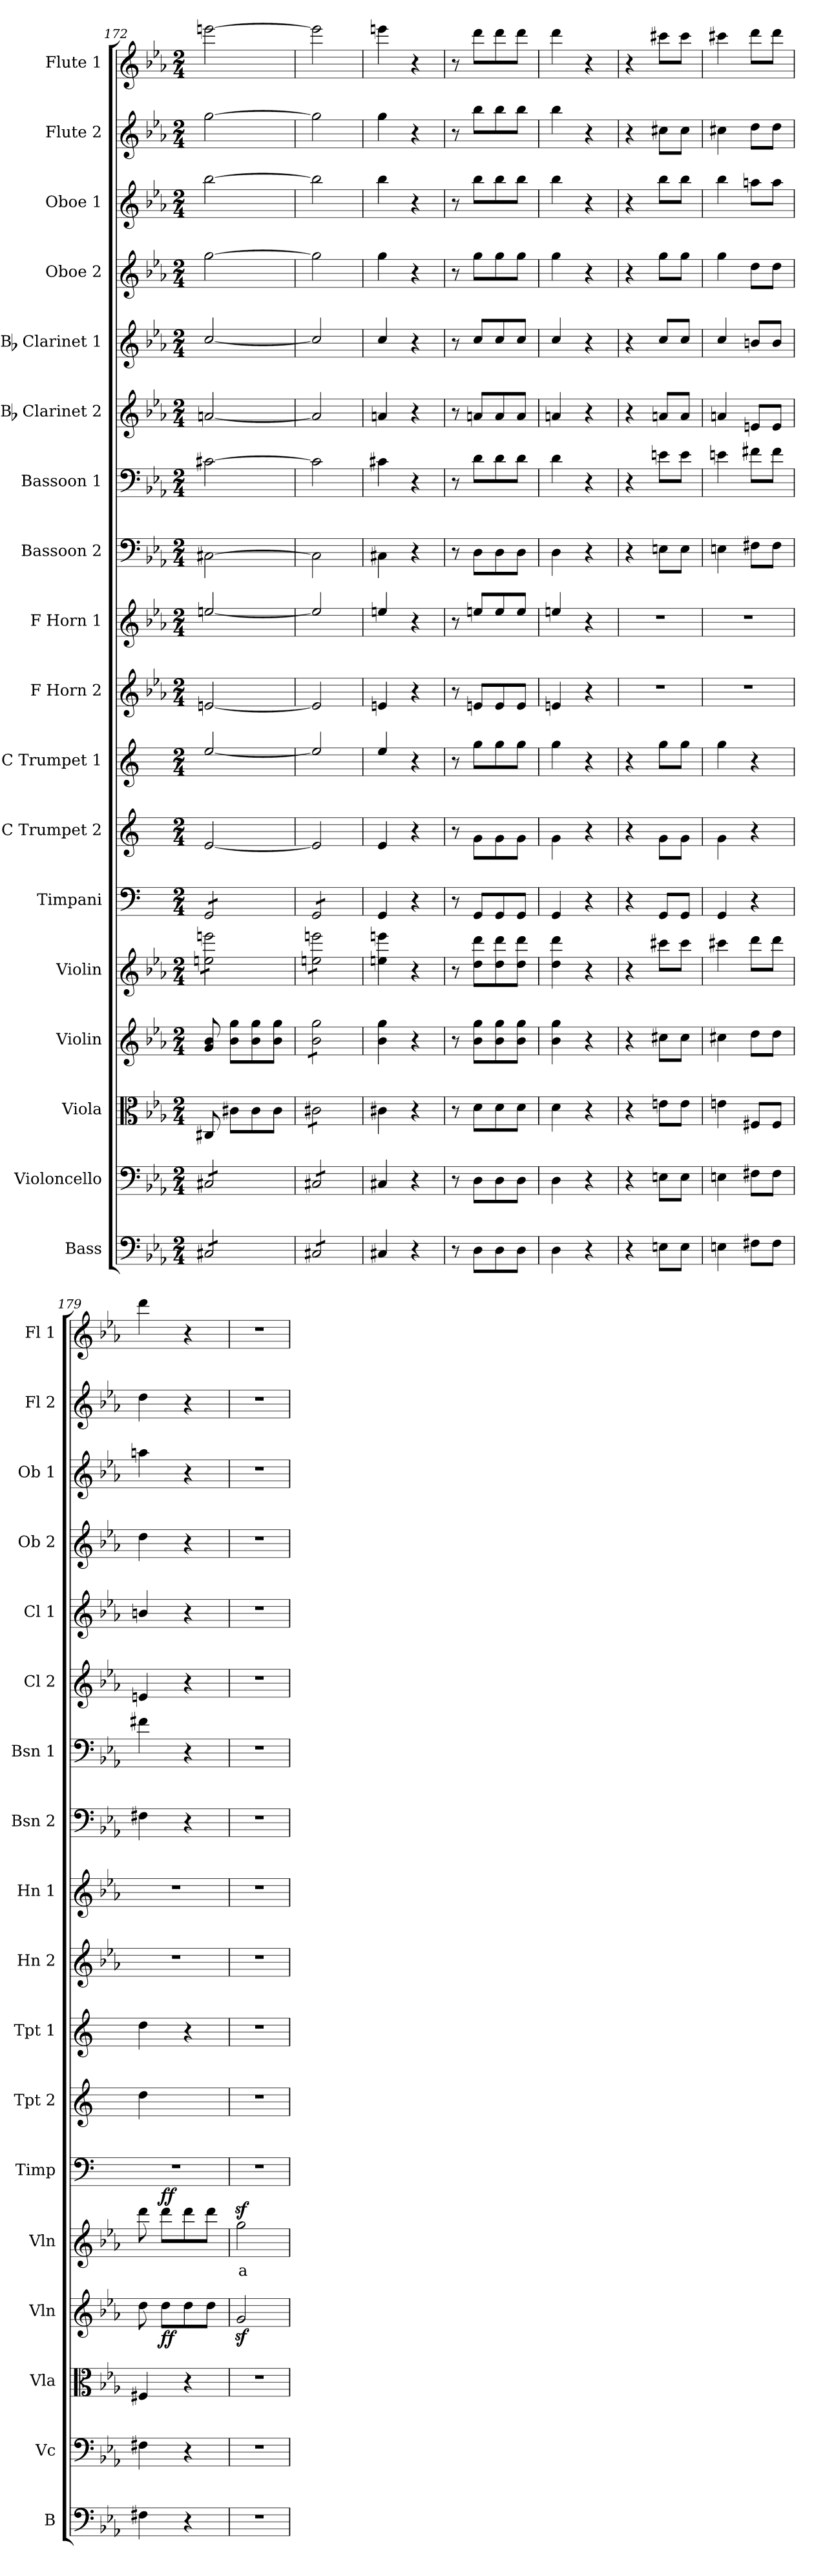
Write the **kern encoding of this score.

**kern	**dynam	**kern	**dynam	**kern	**dynam	**kern	**dynam	**kern	**text	**dynam	**kern	**dynam	**kern	**dynam	**kern	**dynam	**kern	**dynam	**kern	**dynam	**kern	**dynam	**kern	**dynam	**kern	**dynam	**kern	**dynam	**kern	**dynam	**kern	**dynam	**kern	**dynam	**kern	**dynam
*part18	*part18	*part17	*part17	*part16	*part16	*part15	*part15	*part14	*part14	*part14	*part13	*part13	*part12	*part12	*part11	*part11	*part10	*part10	*part9	*part9	*part8	*part8	*part7	*part7	*part6	*part6	*part5	*part5	*part4	*part4	*part3	*part3	*part2	*part2	*part1	*part1
*staff18	*staff18	*staff17	*staff17	*staff16	*staff16	*staff15	*staff15	*staff14	*staff14	*staff14	*staff13	*staff13	*staff12	*staff12	*staff11	*staff11	*staff10	*staff10	*staff9	*staff9	*staff8	*staff8	*staff7	*staff7	*staff6	*staff6	*staff5	*staff5	*staff4	*staff4	*staff3	*staff3	*staff2	*staff2	*staff1	*staff1
*I"Bass	*	*I"Violoncello	*	*I"Viola	*	*I"Violin	*	*I"Violin	*	*	*I"Timpani	*	*I"C Trumpet 2	*	*I"C Trumpet 1	*	*I"F Horn 2	*	*I"F Horn 1	*	*I"Bassoon 2	*	*I"Bassoon 1	*	*I"Bb Clarinet 2	*	*I"Bb Clarinet 1	*	*I"Oboe 2	*	*I"Oboe 1	*	*I"Flute 2	*	*I"Flute 1	*
*I'B	*	*I'Vc	*	*I'Vla	*	*I'Vln	*	*I'Vln	*	*	*I'Timp	*	*I'Tpt 2	*	*I'Tpt 1	*	*I'Hn 2	*	*I'Hn 1	*	*I'Bsn 2	*	*I'Bsn 1	*	*I'Cl 2	*	*I'Cl 1	*	*I'Ob 2	*	*I'Ob 1	*	*I'Fl 2	*	*I'Fl 1	*
*clefF4	*	*clefF4	*	*clefC3	*	*clefG2	*	*clefG2	*	*	*clefF4	*	*clefG2	*	*clefG2	*	*clefG2	*	*clefG2	*	*clefF4	*	*clefF4	*	*clefG2	*	*clefG2	*	*clefG2	*	*clefG2	*	*clefG2	*	*clefG2	*
*ITrd7c12	*	*	*	*	*	*	*	*	*	*	*	*	*	*	*	*	*ITrd4c7	*	*ITrd4c7	*	*	*	*	*	*ITrd1c2	*	*ITrd1c2	*	*	*	*	*	*	*	*	*
*k[b-e-a-]	*	*k[b-e-a-]	*	*k[b-e-a-]	*	*k[b-e-a-]	*	*k[b-e-a-]	*	*	*k[]	*	*k[]	*	*k[]	*	*k[b-e-a-d-]	*	*k[b-e-a-d-]	*	*k[b-e-a-]	*	*k[b-e-a-]	*	*k[b-e-a-d-g-]	*	*k[b-e-a-d-g-]	*	*k[b-e-a-]	*	*k[b-e-a-]	*	*k[b-e-a-]	*	*k[b-e-a-]	*
*M2/4	*	*M2/4	*	*M2/4	*	*M2/4	*	*M2/4	*	*	*M2/4	*	*M2/4	*	*M2/4	*	*M2/4	*	*M2/4	*	*M2/4	*	*M2/4	*	*M2/4	*	*M2/4	*	*M2/4	*	*M2/4	*	*M2/4	*	*M2/4	*
=172	=172	=172	=172	=172	=172	=172	=172	=172	=172	=172	=172	=172	=172	=172	=172	=172	=172	=172	=172	=172	=172	=172	=172	=172	=172	=172	=172	=172	=172	=172	=172	=172	=172	=172	=172	=172
*tremolo	*	*	*	*	*	*	*	*	*	*	*	*	*	*	*	*	*	*	*	*	*	*	*	*	*	*	*	*	*	*	*	*	*	*	*	*
*	*	*tremolo	*	*	*	*	*	*	*	*	*	*	*	*	*	*	*	*	*	*	*	*	*	*	*	*	*	*	*	*	*	*	*	*	*	*
*	*	*	*	*	*	*	*	*tremolo	*	*	*	*	*	*	*	*	*	*	*	*	*	*	*	*	*	*	*	*	*	*	*	*	*	*	*	*
*	*	*	*	*	*	*	*	*	*	*	*tremolo	*	*	*	*	*	*	*	*	*	*	*	*	*	*	*	*	*	*	*	*	*	*	*	*	*
8CC#XL	.	8C#XL	.	8C#X	.	8g/ 8b-/	.	8een\ 8eeen\L	.	.	8GGL	.	[2e/	.	[2ee/	.	[2An/	.	[2an/	.	[2C#X\	.	[2c#X\	.	[2gn/	.	[2b-/	.	[2gg\	.	[2bb-\	.	[2gg\	.	[2eeen\	.
8CC#X	.	8C#X	.	8c#XL	.	8b-\ 8gg\L	.	8een\ 8eeen\	.	.	8GG	.	.	.	.	.	.	.	.	.	.	.	.	.	.	.	.	.	.	.	.	.	.	.	.	.
8CC#X	.	8C#X	.	8c#	.	8b-\ 8gg\	.	8een\ 8eeen\	.	.	8GG	.	.	.	.	.	.	.	.	.	.	.	.	.	.	.	.	.	.	.	.	.	.	.	.	.
8CC#XJ	.	8C#XJ	.	8c#J	.	8b-\ 8gg\J	.	8een\ 8eeen\J	.	.	8GGJ	.	.	.	.	.	.	.	.	.	.	.	.	.	.	.	.	.	.	.	.	.	.	.	.	.
=173	=173	=173	=173	=173	=173	=173	=173	=173	=173	=173	=173	=173	=173	=173	=173	=173	=173	=173	=173	=173	=173	=173	=173	=173	=173	=173	=173	=173	=173	=173	=173	=173	=173	=173	=173	=173
*	*	*	*	*tremolo	*	*	*	*	*	*	*	*	*	*	*	*	*	*	*	*	*	*	*	*	*	*	*	*	*	*	*	*	*	*	*	*
*	*	*	*	*	*	*tremolo	*	*	*	*	*	*	*	*	*	*	*	*	*	*	*	*	*	*	*	*	*	*	*	*	*	*	*	*	*	*
8CC#XL	.	8C#XL	.	8c#XL	.	8b-\ 8gg\L	.	8een\ 8eeen\L	.	.	8GGL	.	2e/]	.	2ee/]	.	2A/]	.	2a/]	.	2C#\]	.	2c#\]	.	2g/]	.	2b-/]	.	2gg\]	.	2bb-\]	.	2gg\]	.	2eee\]	.
8CC#X	.	8C#X	.	8c#X	.	8b-\ 8gg\	.	8een\ 8eeen\	.	.	8GG	.	.	.	.	.	.	.	.	.	.	.	.	.	.	.	.	.	.	.	.	.	.	.	.	.
8CC#X	.	8C#X	.	8c#X	.	8b-\ 8gg\	.	8een\ 8eeen\	.	.	8GG	.	.	.	.	.	.	.	.	.	.	.	.	.	.	.	.	.	.	.	.	.	.	.	.	.
8CC#XJ	.	8C#XJ	.	8c#XJ	.	8b-\ 8gg\J	.	8een\ 8eeen\J	.	.	8GGJ	.	.	.	.	.	.	.	.	.	.	.	.	.	.	.	.	.	.	.	.	.	.	.	.	.
*	*	*	*	*	*	*	*	*	*	*	*Xtremolo	*	*	*	*	*	*	*	*	*	*	*	*	*	*	*	*	*	*	*	*	*	*	*	*	*
*	*	*	*	*	*	*	*	*Xtremolo	*	*	*	*	*	*	*	*	*	*	*	*	*	*	*	*	*	*	*	*	*	*	*	*	*	*	*	*
*	*	*	*	*	*	*Xtremolo	*	*	*	*	*	*	*	*	*	*	*	*	*	*	*	*	*	*	*	*	*	*	*	*	*	*	*	*	*	*
*	*	*	*	*Xtremolo	*	*	*	*	*	*	*	*	*	*	*	*	*	*	*	*	*	*	*	*	*	*	*	*	*	*	*	*	*	*	*	*
*	*	*Xtremolo	*	*	*	*	*	*	*	*	*	*	*	*	*	*	*	*	*	*	*	*	*	*	*	*	*	*	*	*	*	*	*	*	*	*
*Xtremolo	*	*	*	*	*	*	*	*	*	*	*	*	*	*	*	*	*	*	*	*	*	*	*	*	*	*	*	*	*	*	*	*	*	*	*	*
=174	=174	=174	=174	=174	=174	=174	=174	=174	=174	=174	=174	=174	=174	=174	=174	=174	=174	=174	=174	=174	=174	=174	=174	=174	=174	=174	=174	=174	=174	=174	=174	=174	=174	=174	=174	=174
4CC#X	.	4C#X	.	4c#X	.	4b-\ 4gg\	.	4een\ 4eeen\	.	.	4GG	.	4e/	.	4ee/	.	4An/	.	4an/	.	4C#X\	.	4c#X\	.	4gn/	.	4b-/	.	4gg\	.	4bb-\	.	4gg\	.	4eeen\	.
4r	.	4r	.	4r	.	4r	.	4r	.	.	4r	.	4r	.	4r	.	4r	.	4r	.	4r	.	4r	.	4r	.	4r	.	4r	.	4r	.	4r	.	4r	.
=175	=175	=175	=175	=175	=175	=175	=175	=175	=175	=175	=175	=175	=175	=175	=175	=175	=175	=175	=175	=175	=175	=175	=175	=175	=175	=175	=175	=175	=175	=175	=175	=175	=175	=175	=175	=175
8r	.	8r	.	8r	.	8r	.	8r	.	.	8r	.	8r	.	8r	.	8r	.	8r	.	8r	.	8r	.	8r	.	8r	.	8r	.	8r	.	8r	.	8r	.
!	!LO:DY:b	!	!	!	!	!	!	!	!	!	!	!	!	!	!	!	!	!	!	!	!	!	!	!	!	!	!	!	!	!	!	!	!	!	!	!
!	!LO:DY:n=1:b	!	!LO:DY:b	!	!	!	!	!	!	!	!	!	!	!	!	!	!	!	!	!	!	!	!	!	!	!	!	!	!	!	!	!	!	!	!	!
!	!	!	!LO:DY:n=1:b	!	!LO:DY:b	!	!	!	!	!	!	!	!	!	!	!	!	!	!	!	!	!	!	!	!	!	!	!	!	!	!	!	!	!	!	!
!	!	!	!	!	!LO:DY:n=1:b	!	!LO:DY:b	!	!	!	!	!	!	!	!	!	!	!	!	!	!	!	!	!	!	!	!	!	!	!	!	!	!	!	!	!
!	!	!	!	!	!	!	!LO:DY:n=1:b	!	!	!LO:DY:b	!	!	!	!	!	!	!	!	!	!	!	!	!	!	!	!	!	!	!	!	!	!	!	!	!	!
!	!	!	!	!	!	!	!	!	!	!LO:DY:n=1:b	!	!LO:DY:b	!	!	!	!	!	!	!	!	!	!	!	!	!	!	!	!	!	!	!	!	!	!	!	!
!	!	!	!	!	!	!	!	!	!	!	!	!LO:DY:n=1:b	!	!LO:DY:b	!	!	!	!	!	!	!	!	!	!	!	!	!	!	!	!	!	!	!	!	!	!
!	!	!	!	!	!	!	!	!	!	!	!	!	!	!LO:DY:n=1:b	!	!LO:DY:b	!	!	!	!	!	!	!	!	!	!	!	!	!	!	!	!	!	!	!	!
!	!	!	!	!	!	!	!	!	!	!	!	!	!	!	!	!LO:DY:n=1:b	!	!LO:DY:b	!	!	!	!	!	!	!	!	!	!	!	!	!	!	!	!	!	!
!	!	!	!	!	!	!	!	!	!	!	!	!	!	!	!	!	!	!LO:DY:n=1:b	!	!LO:DY:b	!	!	!	!	!	!	!	!	!	!	!	!	!	!	!	!
!	!	!	!	!	!	!	!	!	!	!	!	!	!	!	!	!	!	!	!	!LO:DY:n=1:b	!	!LO:DY:b	!	!	!	!	!	!	!	!	!	!	!	!	!	!
!	!	!	!	!	!	!	!	!	!	!	!	!	!	!	!	!	!	!	!	!	!	!LO:DY:n=1:b	!	!LO:DY:b	!	!	!	!	!	!	!	!	!	!	!	!
!	!	!	!	!	!	!	!	!	!	!	!	!	!	!	!	!	!	!	!	!	!	!	!	!LO:DY:n=1:b	!	!LO:DY:b	!	!	!	!	!	!	!	!	!	!
!	!	!	!	!	!	!	!	!	!	!	!	!	!	!	!	!	!	!	!	!	!	!	!	!	!	!LO:DY:n=1:b	!	!LO:DY:b	!	!	!	!	!	!	!	!
!	!	!	!	!	!	!	!	!	!	!	!	!	!	!	!	!	!	!	!	!	!	!	!	!	!	!	!	!LO:DY:n=1:b	!	!LO:DY:b	!	!	!	!	!	!
!	!	!	!	!	!	!	!	!	!	!	!	!	!	!	!	!	!	!	!	!	!	!	!	!	!	!	!	!	!	!LO:DY:n=1:b	!	!LO:DY:b	!	!	!	!
!	!	!	!	!	!	!	!	!	!	!	!	!	!	!	!	!	!	!	!	!	!	!	!	!	!	!	!	!	!	!	!	!LO:DY:n=1:b	!	!LO:DY:b	!	!
!	!	!	!	!	!	!	!	!	!	!	!	!	!	!	!	!	!	!	!	!	!	!	!	!	!	!	!	!	!	!	!	!	!	!LO:DY:n=1:b	!	!LO:DY:b
!	!	!	!	!	!	!	!	!	!	!	!	!	!	!	!	!	!	!	!	!	!	!	!	!	!	!	!	!	!	!	!	!	!	!	!	!LO:DY:n=1:b
8DDL	other-dynamics f	8DL	other-dynamics f	8dL	other-dynamics f	8b-\ 8gg\L	other-dynamics f	8dd\ 8ddd\L	.	other-dynamics f	8GGL	other-dynamics f	8g\L	other-dynamics f	8gg\L	other-dynamics f	8An/L	other-dynamics f	8an/L	other-dynamics f	8D\L	other-dynamics f	8d\L	other-dynamics f	8gn/L	other-dynamics f	8b-/L	other-dynamics f	8gg\L	other-dynamics f	8bb-\L	other-dynamics f	8bb-\L	other-dynamics f	8ddd\L	other-dynamics f
8DD	.	8D	.	8d	.	8b-\ 8gg\	.	8dd\ 8ddd\	.	.	8GG	.	8g\	.	8gg\	.	8A/	.	8a/	.	8D\	.	8d\	.	8g/	.	8b-/	.	8gg\	.	8bb-\	.	8bb-\	.	8ddd\	.
8DDJ	.	8DJ	.	8dJ	.	8b-\ 8gg\J	.	8dd\ 8ddd\J	.	.	8GGJ	.	8g\J	.	8gg\J	.	8A/J	.	8a/J	.	8D\J	.	8d\J	.	8g/J	.	8b-/J	.	8gg\J	.	8bb-\J	.	8bb-\J	.	8ddd\J	.
=176	=176	=176	=176	=176	=176	=176	=176	=176	=176	=176	=176	=176	=176	=176	=176	=176	=176	=176	=176	=176	=176	=176	=176	=176	=176	=176	=176	=176	=176	=176	=176	=176	=176	=176	=176	=176
4DD	.	4D	.	4d	.	4b-\ 4gg\	.	4dd\ 4ddd\	.	.	4GG	.	4g\	.	4gg\	.	4An/	.	4an/	.	4D\	.	4d\	.	4gn/	.	4b-/	.	4gg\	.	4bb-\	.	4bb-\	.	4ddd\	.
4r	.	4r	.	4r	.	4r	.	4r	.	.	4r	.	4r	.	4r	.	4r	.	4r	.	4r	.	4r	.	4r	.	4r	.	4r	.	4r	.	4r	.	4r	.
=177	=177	=177	=177	=177	=177	=177	=177	=177	=177	=177	=177	=177	=177	=177	=177	=177	=177	=177	=177	=177	=177	=177	=177	=177	=177	=177	=177	=177	=177	=177	=177	=177	=177	=177	=177	=177
4r	.	4r	.	4r	.	4r	.	4r	.	.	4r	.	4r	.	4r	.	2r	.	2r	.	4r	.	4r	.	4r	.	4r	.	4r	.	4r	.	4r	.	4r	.
8EEnL	.	8EnL	.	8enL	.	8cc#XL	.	8ccc#XL	.	.	8GGL	.	8g\L	.	8gg\L	.	.	.	.	.	8En\L	.	8en\L	.	8gn/L	.	8b-/L	.	8gg\L	.	8bb-\L	.	8cc#X\L	.	8ccc#X\L	.
8EEJ	.	8EJ	.	8eJ	.	8cc#J	.	8ccc#J	.	.	8GGJ	.	8g\J	.	8gg\J	.	.	.	.	.	8E\J	.	8e\J	.	8g/J	.	8b-/J	.	8gg\J	.	8bb-\J	.	8cc#\J	.	8ccc#\J	.
=178	=178	=178	=178	=178	=178	=178	=178	=178	=178	=178	=178	=178	=178	=178	=178	=178	=178	=178	=178	=178	=178	=178	=178	=178	=178	=178	=178	=178	=178	=178	=178	=178	=178	=178	=178	=178
4EEn	.	4En	.	4en	.	4cc#X	.	4ccc#X	.	.	4GG	.	4g\	.	4gg\	.	2r	.	2r	.	4En\	.	4en\	.	4gn/	.	4b-/	.	4gg\	.	4bb-\	.	4cc#X\	.	4ccc#X\	.
8FF#XL	.	8F#XL	.	8F#XL	.	8ddL	.	8dddL	.	.	4r	.	4r	.	4r	.	.	.	.	.	8F#X\L	.	8f#X\L	.	8dn/L	.	8an/L	.	8dd\L	.	8aan\L	.	8dd\L	.	8ddd\L	.
8FF#J	.	8F#J	.	8F#J	.	8ddJ	.	8dddJ	.	.	.	.	.	.	.	.	.	.	.	.	8F#\J	.	8f#\J	.	8d/J	.	8a/J	.	8dd\J	.	8aa\J	.	8dd\J	.	8ddd\J	.
!!LO:PB:g=z
=179	=179	=179	=179	=179	=179	=179	=179	=179	=179	=179	=179	=179	=179	=179	=179	=179	=179	=179	=179	=179	=179	=179	=179	=179	=179	=179	=179	=179	=179	=179	=179	=179	=179	=179	=179	=179
4FF#X	.	4F#X	.	4F#X	.	8dd	.	8ddd	.	.	2r	.	4dd	.	4dd	.	2r	.	2r	.	4F#X\	.	4f#X\	.	4dn/	.	4an/	.	4dd\	.	4aan\	.	4dd\	.	4ddd\	.
!	!	!	!	!	!	!	!LO:DY:b	!	!	!LO:DY:b	!	!	!	!	!	!	!	!	!	!	!	!	!	!	!	!	!	!	!	!	!	!	!	!	!	!
.	.	.	.	.	.	8ddL	ff	8dddL	.	ff	.	.	.	.	.	.	.	.	.	.	.	.	.	.	.	.	.	.	.	.	.	.	.	.	.	.
4r	.	4r	.	4r	.	8dd	.	8ddd	.	.	.	.	4ryy	.	4r	.	.	.	.	.	4r	.	4r	.	4r	.	4r	.	4r	.	4r	.	4r	.	4r	.
.	.	.	.	.	.	8ddJ	.	8dddJ	.	.	.	.	.	.	.	.	.	.	.	.	.	.	.	.	.	.	.	.	.	.	.	.	.	.	.	.
=180	=180	=180	=180	=180	=180	=180	=180	=180	=180	=180	=180	=180	=180	=180	=180	=180	=180	=180	=180	=180	=180	=180	=180	=180	=180	=180	=180	=180	=180	=180	=180	=180	=180	=180	=180	=180
!	!	!	!	!	!	!	!	!	!LO:LY:b	!	!	!	!	!	!	!	!	!	!	!	!	!	!	!	!	!	!	!	!	!	!	!	!	!	!	!
2r	.	2r	.	2r	.	2gz<	.	2ggz<	a	.	2r	.	2r	.	2r	.	2r	.	2r	.	2r	.	2r	.	2r	.	2r	.	2r	.	2r	.	2r	.	2r	.
=	=	=	=	=	=	=	=	=	=	=	=	=	=	=	=	=	=	=	=	=	=	=	=	=	=	=	=	=	=	=	=	=	=	=	=	=
*-	*-	*-	*-	*-	*-	*-	*-	*-	*-	*-	*-	*-	*-	*-	*-	*-	*-	*-	*-	*-	*-	*-	*-	*-	*-	*-	*-	*-	*-	*-	*-	*-	*-	*-	*-	*-
